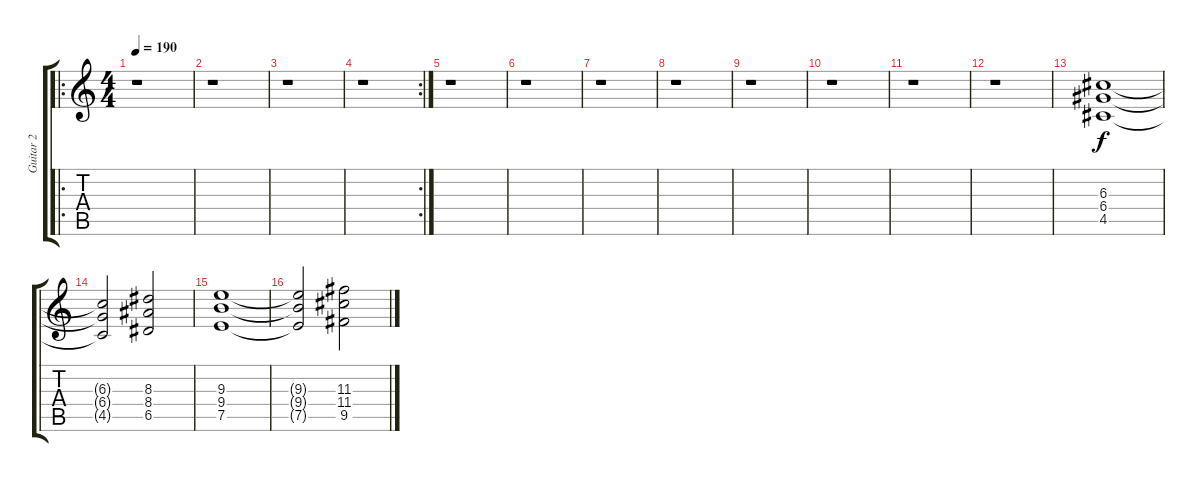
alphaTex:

\track ("Guitar 2" "Guitar 2") {instrument distortionguitar}
\staff {score tabs}
\tuning (E4 B3 G3 D3 A2 E2) {hide}
\ro
\ts (4 4)
\tempo 190
\clef g2
\ks c
r.1{dy f} |
r.1 |
r.1 |
\rc 2
r.1 |
r.1 |
r.1 |
r.1 |
r.1 |
r.1 |
r.1 |
r.1 |
r.1 |
(6.3 6.4 4.5).1 |
(6.3{t} 6.4{t} 4.5{t}).2 (8.3 8.4 6.5).2 |
(9.3 9.4 7.5).1 |
(9.3{t} 9.4{t} 7.5{t}).2 (11.3 11.4 9.5).2
